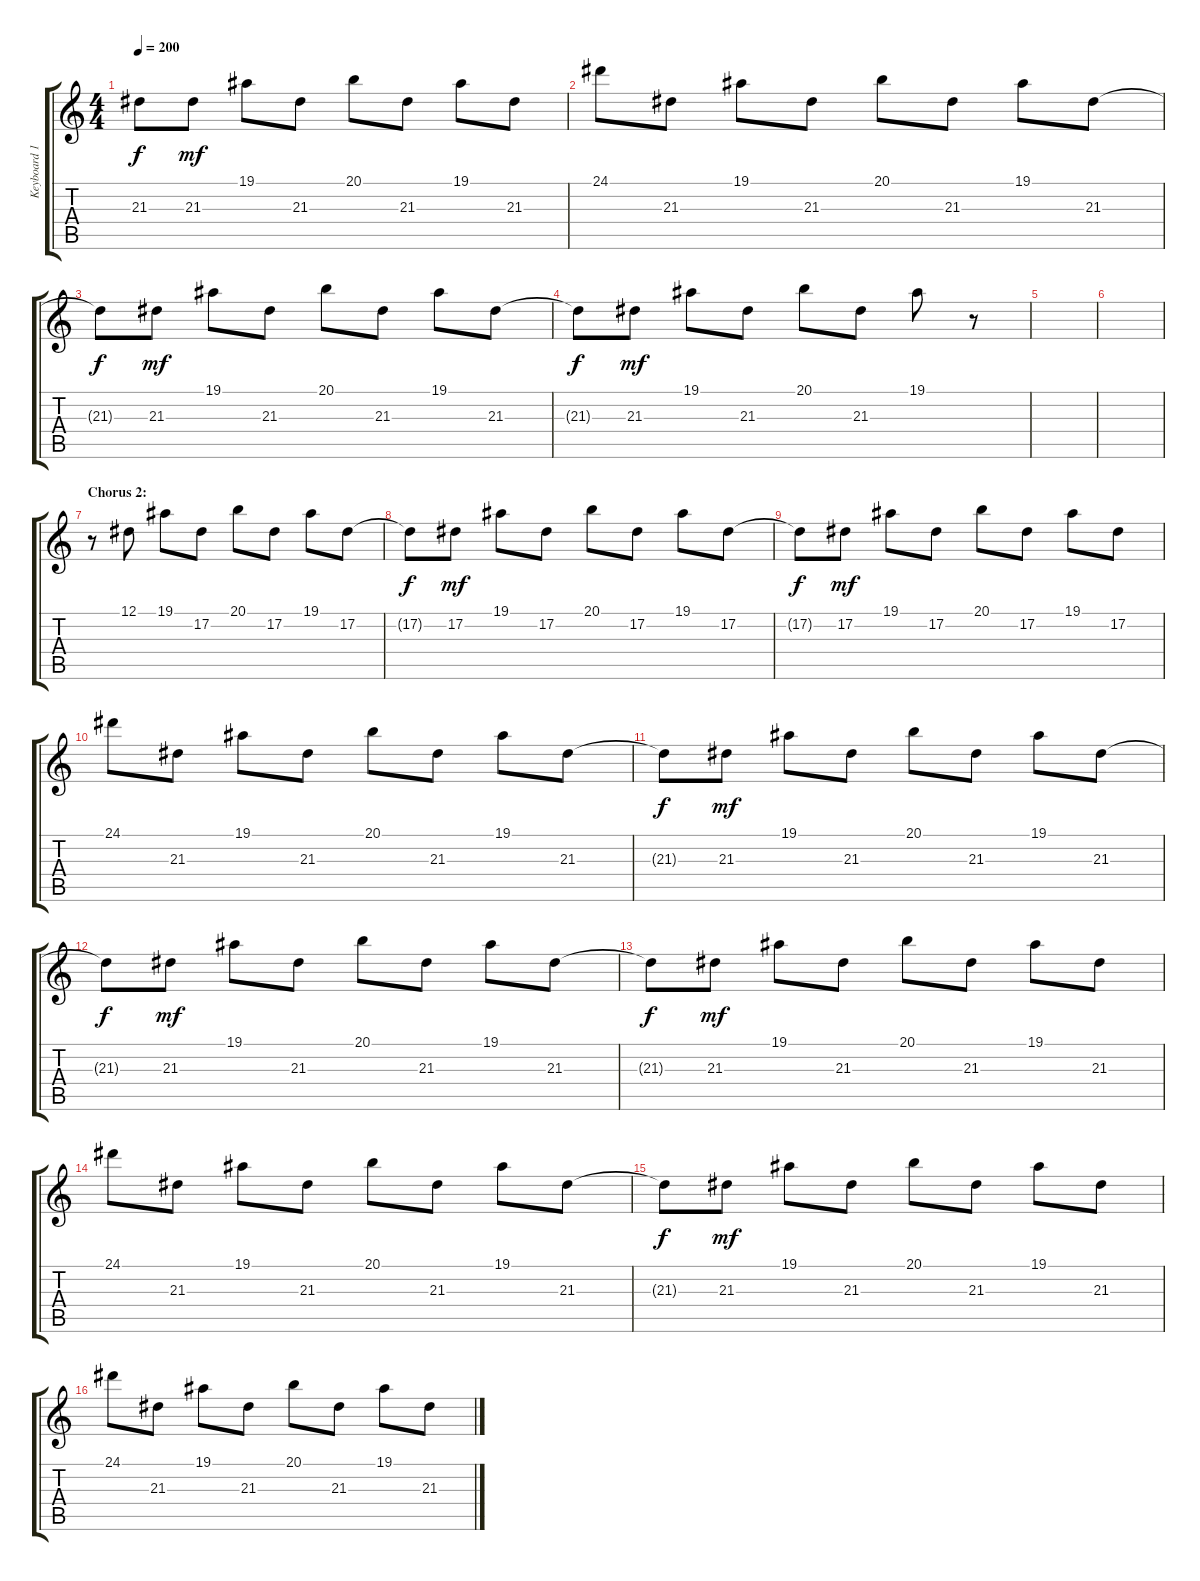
\track ("Keyboard 1" "Keyboard 1") {instrument fx5brightness}
\staff {score tabs}
\tuning (Eb4 Bb3 Gb3 Db3 Ab2 Eb2) {hide}
\ts (4 4)
\tempo 200
\clef g2
\ks c
21.3{t}.8{dy f} 21.3.8{dy mf} 19.1.8 21.3.8 20.1.8 21.3.8 19.1.8 21.3.8 |
24.1.8 21.3.8 19.1.8 21.3.8 20.1.8 21.3.8 19.1.8 21.3.8 |
21.3{t}.8{dy f} 21.3.8{dy mf} 19.1.8 21.3.8 20.1.8 21.3.8 19.1.8 21.3.8 |
21.3{t}.8{dy f} 21.3.8{dy mf} 19.1.8 21.3.8 20.1.8 21.3.8 19.1.8 r.8 |
|
|
\section ("" "Chorus 2:")
r.8 12.1.8 19.1.8 17.2.8 20.1.8 17.2.8 19.1.8 17.2.8 |
17.2{t}.8{dy f} 17.2.8{dy mf} 19.1.8 17.2.8 20.1.8 17.2.8 19.1.8 17.2.8 |
17.2{t}.8{dy f} 17.2.8{dy mf} 19.1.8 17.2.8 20.1.8 17.2.8 19.1.8 17.2.8 |
24.1.8 21.3.8 19.1.8 21.3.8 20.1.8 21.3.8 19.1.8 21.3.8 |
21.3{t}.8{dy f} 21.3.8{dy mf} 19.1.8 21.3.8 20.1.8 21.3.8 19.1.8 21.3.8 |
21.3{t}.8{dy f} 21.3.8{dy mf} 19.1.8 21.3.8 20.1.8 21.3.8 19.1.8 21.3.8 |
21.3{t}.8{dy f} 21.3.8{dy mf} 19.1.8 21.3.8 20.1.8 21.3.8 19.1.8 21.3.8 |
24.1.8 21.3.8 19.1.8 21.3.8 20.1.8 21.3.8 19.1.8 21.3.8 |
21.3{t}.8{dy f} 21.3.8{dy mf} 19.1.8 21.3.8 20.1.8 21.3.8 19.1.8 21.3.8 |
24.1.8 21.3.8 19.1.8 21.3.8 20.1.8 21.3.8 19.1.8 21.3.8
